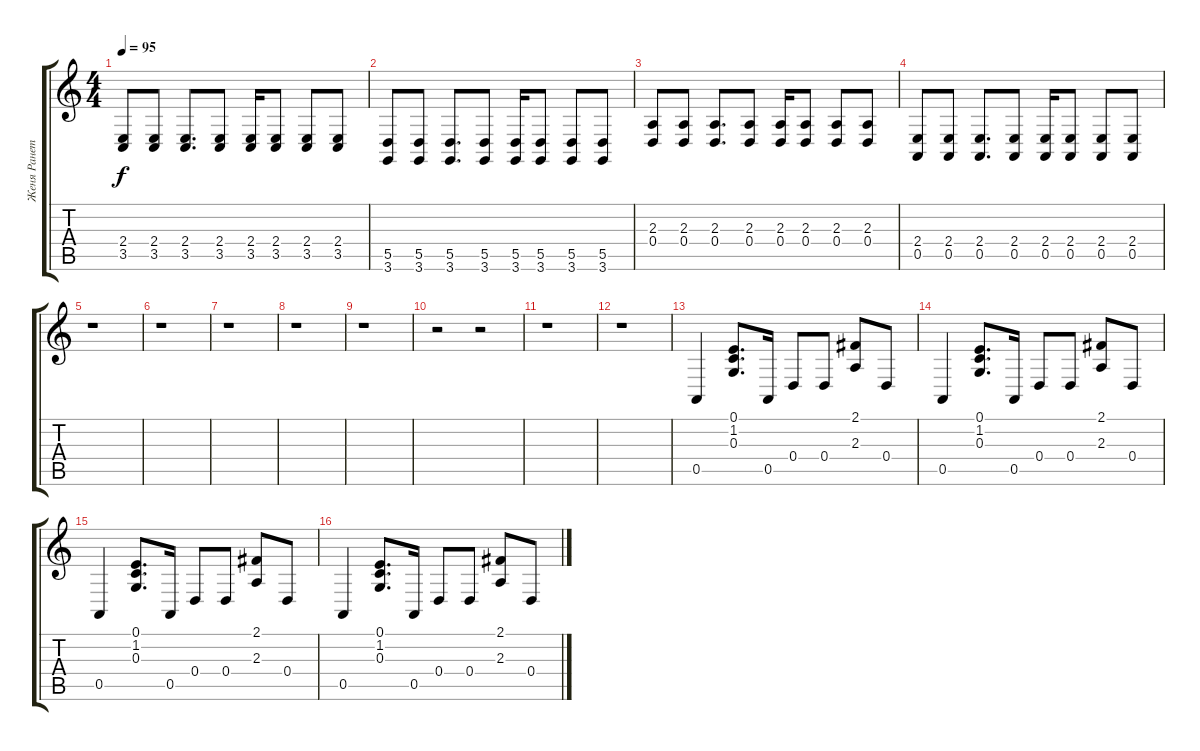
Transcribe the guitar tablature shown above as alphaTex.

\track ("Женя Ранетка" "Женя Ранет") {instrument brightacousticpiano}
\staff {score tabs}
\tuning (E4 B3 G3 D3 A2 E2) {hide}
\ts (4 4)
\tempo 95
\clef g2
\ks c
(2.4 3.5).8{dy f} (2.4 3.5).8 (2.4 3.5).8{d} (2.4 3.5).8 (2.4 3.5).16 (2.4 3.5).8 (2.4 3.5).8 (2.4 3.5).8 |
(5.5 3.6).8 (5.5 3.6).8 (5.5 3.6).8{d} (5.5 3.6).8 (5.5 3.6).16 (5.5 3.6).8 (5.5 3.6).8 (5.5 3.6).8 |
(2.3 0.4).8 (2.3 0.4).8 (2.3 0.4).8{d} (2.3 0.4).8 (2.3 0.4).16 (2.3 0.4).8 (2.3 0.4).8 (2.3 0.4).8 |
(2.4 0.5).8 (2.4 0.5).8 (2.4 0.5).8{d} (2.4 0.5).8 (2.4 0.5).16 (2.4 0.5).8 (2.4 0.5).8 (2.4 0.5).8 |
r.1 |
r.1 |
r.1 |
r.1 |
r.1 |
r.2 r.2 |
r.1 |
r.1 |
0.5.4 (0.1 1.2 0.3).8{d} 0.5.16 0.4.8 0.4.8 (2.1 2.3).8 0.4.8 |
0.5.4 (0.1 1.2 0.3).8{d} 0.5.16 0.4.8 0.4.8 (2.1 2.3).8 0.4.8 |
0.5.4 (0.1 1.2 0.3).8{d} 0.5.16 0.4.8 0.4.8 (2.1 2.3).8 0.4.8 |
0.5.4 (0.1 1.2 0.3).8{d} 0.5.16 0.4.8 0.4.8 (2.1 2.3).8 0.4.8
